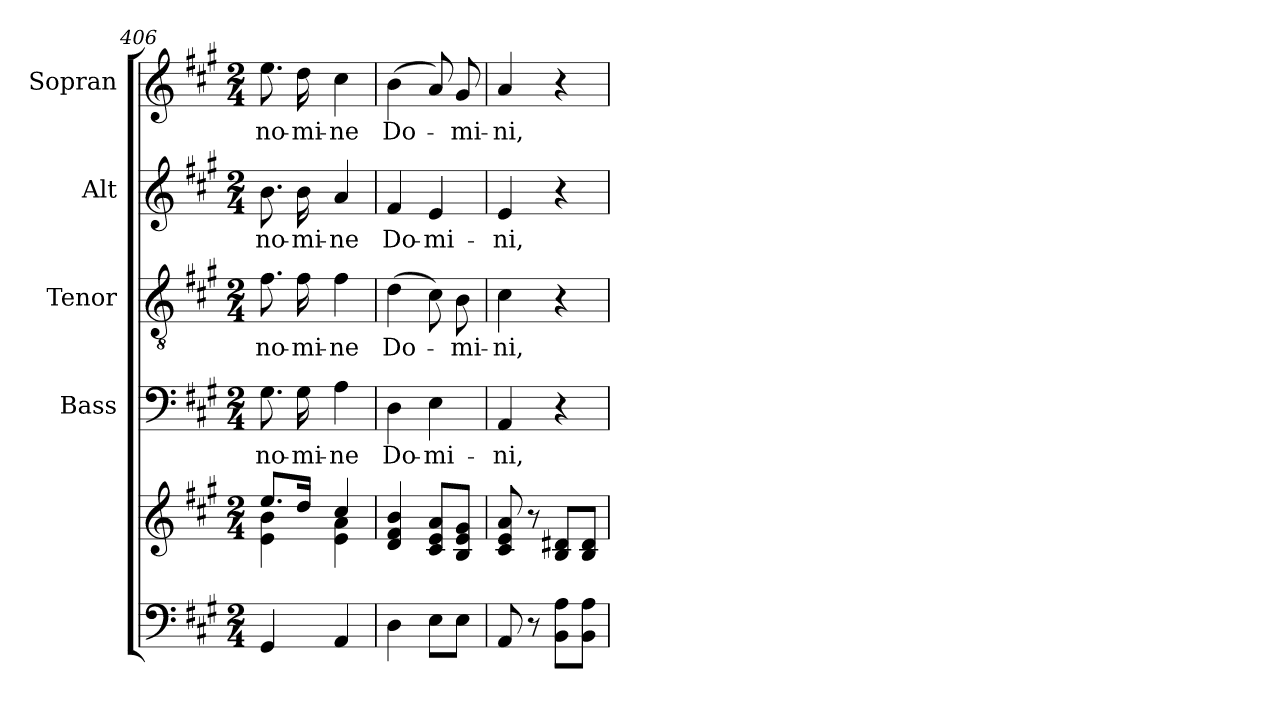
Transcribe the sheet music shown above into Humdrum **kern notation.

**kern	**kern	**kern	**text	**kern	**text	**kern	**text	**kern	**text
*part5	*part5	*part4	*part4	*part3	*part3	*part2	*part2	*part1	*part1
*staff6	*staff5	*staff4	*staff4	*staff3	*staff3	*staff2	*staff2	*staff1	*staff1
*	*	*I"Bass	*	*I"Tenor	*	*I"Alt	*	*I"Sopran	*
*	*	*I'B.	*	*I'T.	*	*I'A.	*	*I'S.	*
!!LO:LB:g=z
*clefF4	*clefG2	*clefF4	*	*clefGv2	*	*clefG2	*	*clefG2	*
*k[f#c#g#]	*k[f#c#g#]	*k[f#c#g#]	*	*k[f#c#g#]	*	*k[f#c#g#]	*	*k[f#c#g#]	*
*A:	*A:	*A:	*	*A:	*	*A:	*	*A:	*
*M2/4	*M2/4	*M2/4	*	*M2/4	*	*M2/4	*	*M2/4	*
=406	=406	=406	=406	=406	=406	=406	=406	=406	=406
*	*^	*	*	*	*	*	*	*	*
!	!	!	!	!LO:LY:b	!	!LO:LY:b	!	!LO:LY:b	!	!LO:LY:b
4GG#/	8.ee/L	4e\ 4b\	8.G#\	no-	8.f#\	no-	8.b\	no-	8.ee\	no-
!	!	!	!	!LO:LY:b	!	!LO:LY:b	!	!LO:LY:b	!	!LO:LY:b
.	16dd/Jk	.	16G#\	-mi-	16f#\	-mi-	16b\	-mi-	16dd\	-mi-
!	!	!	!	!LO:LY:b	!	!LO:LY:b	!	!LO:LY:b	!	!LO:LY:b
4AA/	4cc#/	4e\ 4a\	4A\	-ne	4f#\	-ne	4a/	-ne	4cc#\	-ne
=407	=407	=407	=407	=407	=407	=407	=407	=407	=407	=407
!	!	!	!	!LO:LY:b	!	!LO:LY:b	!	!LO:LY:b	!	!LO:LY:b
*	*v	*v	*	*	*	*	*	*	*	*
4D\	4d/ 4f#/ 4b/	4D\	Do-	(>4d\	Do-	4f#/	Do-	(>4b\	Do-
!	!	!	!LO:LY:b	!	!	!	!LO:LY:b	!	!
8E\L	8c#/ 8e/ 8a/L	4E\	-mi-	8c#\)	.	4e/	-mi-	8a/)	.
!	!	!	!	!	!LO:LY:b	!	!	!	!LO:LY:b
8E\J	8B/ 8e/ 8g#/J	.	.	8B\	-mi-	.	.	8g#/	-mi-
=408	=408	=408	=408	=408	=408	=408	=408	=408	=408
!	!	!	!LO:LY:b	!	!LO:LY:b	!	!LO:LY:b	!	!LO:LY:b
8AA/	8c#/ 8e/ 8a/	4AA/	-ni,	4c#\	-ni,	4e/	-ni,	4a/	-ni,
8r	8r	.	.	.	.	.	.	.	.
8BB\ 8A\L	8B/ 8d#X/L	4r	.	4r	.	4r	.	4r	.
8BB\ 8A\J	8B/ 8d#/J	.	.	.	.	.	.	.	.
=	=	=	=	=	=	=	=	=	=
*-	*-	*-	*-	*-	*-	*-	*-	*-	*-
